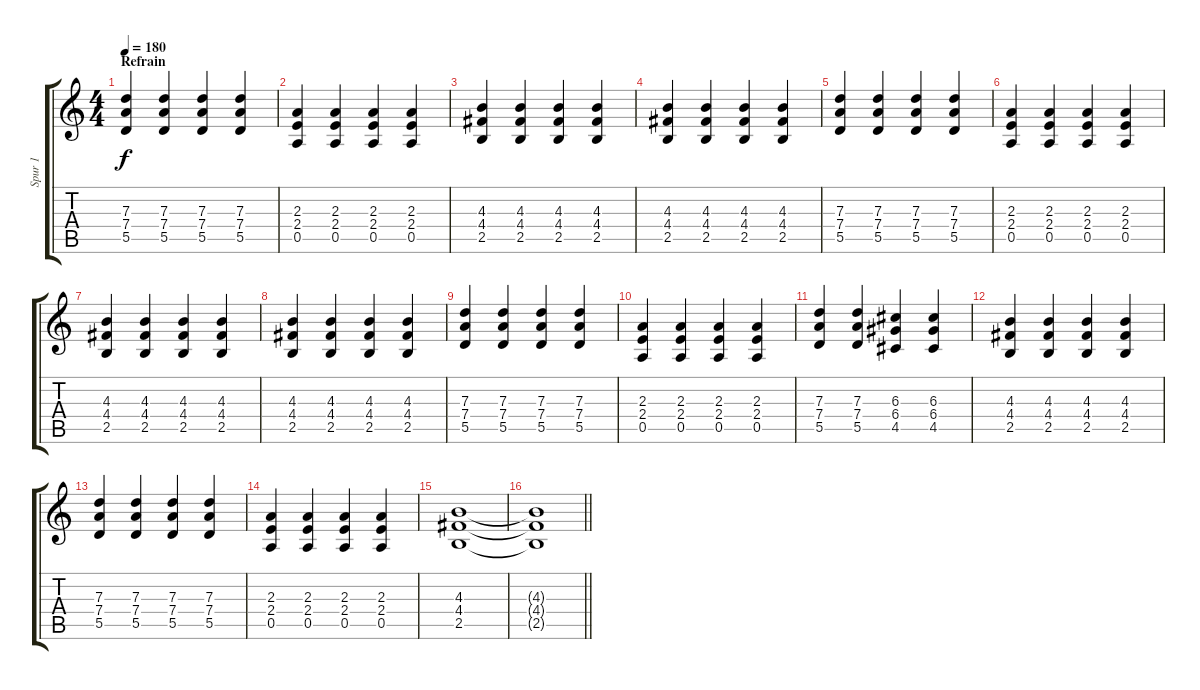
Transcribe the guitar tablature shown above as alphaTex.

\track ("Spur 1" "Spur 1") {instrument distortionguitar}
\staff {score tabs}
\tuning (E4 B3 G3 D3 A2 D2) {hide}
\ts (4 4)
\section ("" "Refrain")
\tempo 180
\clef g2
\ks c
(7.3 7.4 5.5).4{dy f} (7.3 7.4 5.5).4 (7.3 7.4 5.5).4 (7.3 7.4 5.5).4 |
(2.3 2.4 0.5).4 (2.3 2.4 0.5).4 (2.3 2.4 0.5).4 (2.3 2.4 0.5).4 |
(4.3 4.4 2.5).4 (4.3 4.4 2.5).4 (4.3 4.4 2.5).4 (4.3 4.4 2.5).4 |
(4.3 4.4 2.5).4 (4.3 4.4 2.5).4 (4.3 4.4 2.5).4 (4.3 4.4 2.5).4 |
(7.3 7.4 5.5).4 (7.3 7.4 5.5).4 (7.3 7.4 5.5).4 (7.3 7.4 5.5).4 |
(2.3 2.4 0.5).4 (2.3 2.4 0.5).4 (2.3 2.4 0.5).4 (2.3 2.4 0.5).4 |
(4.3 4.4 2.5).4 (4.3 4.4 2.5).4 (4.3 4.4 2.5).4 (4.3 4.4 2.5).4 |
(4.3 4.4 2.5).4 (4.3 4.4 2.5).4 (4.3 4.4 2.5).4 (4.3 4.4 2.5).4 |
(7.3 7.4 5.5).4 (7.3 7.4 5.5).4 (7.3 7.4 5.5).4 (7.3 7.4 5.5).4 |
(2.3 2.4 0.5).4 (2.3 2.4 0.5).4 (2.3 2.4 0.5).4 (2.3 2.4 0.5).4 |
(7.3 7.4 5.5).4 (7.3 7.4 5.5).4 (6.3 6.4 4.5).4 (6.3 6.4 4.5).4 |
(4.3 4.4 2.5).4 (4.3 4.4 2.5).4 (4.3 4.4 2.5).4 (4.3 4.4 2.5).4 |
(7.3 7.4 5.5).4 (7.3 7.4 5.5).4 (7.3 7.4 5.5).4 (7.3 7.4 5.5).4 |
(2.3 2.4 0.5).4 (2.3 2.4 0.5).4 (2.3 2.4 0.5).4 (2.3 2.4 0.5).4 |
(4.3 4.4 2.5).1 |
\barLineRight lightlight
(4.3{t} 4.4{t} 2.5{t}).1
